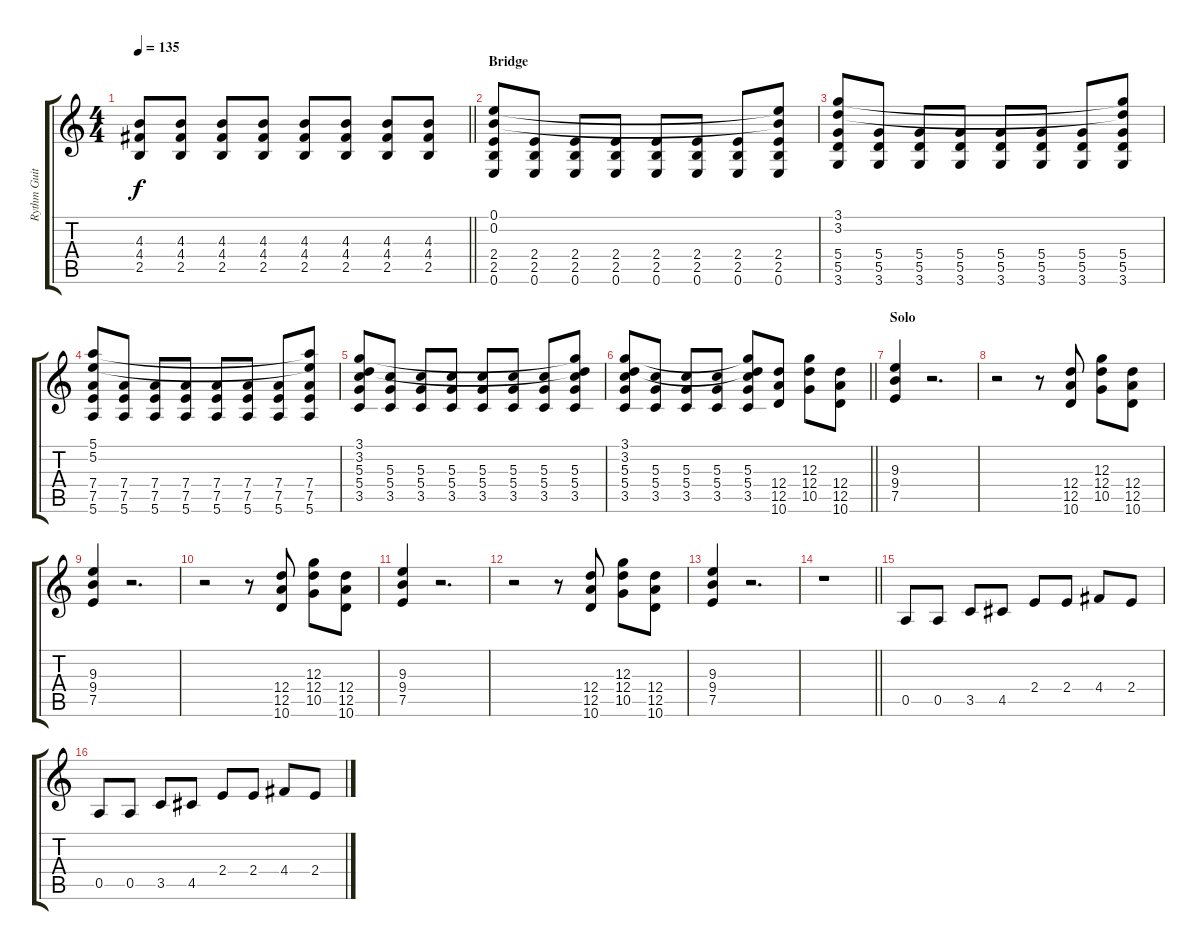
\track ("Rythm Guitar" "Rythm Guit") {instrument overdrivenguitar}
\staff {score tabs}
\tuning (E4 B3 G3 D3 A2 E2) {hide}
\ts (4 4)
\tempo 135
\clef g2
\barLineRight lightlight
\ks c
(4.3 4.4 2.5).8{dy f} (4.3 4.4 2.5).8 (4.3 4.4 2.5).8 (4.3 4.4 2.5).8 (4.3 4.4 2.5).8 (4.3 4.4 2.5).8 (4.3 4.4 2.5).8 (4.3 4.4 2.5).8 |
\section ("" "Bridge")
(0.1 0.2 2.4 2.5 0.6).8 (2.4 2.5 0.6).8 (2.4 2.5 0.6).8 (2.4 2.5 0.6).8 (2.4 2.5 0.6).8 (2.4 2.5 0.6).8 (2.4 2.5 0.6).8 (0.1{t} 0.2{t} 2.4 2.5 0.6).8 |
(3.1 3.2 5.4 5.5 3.6).8 (5.4 5.5 3.6).8 (5.4 5.5 3.6).8 (5.4 5.5 3.6).8 (5.4 5.5 3.6).8 (5.4 5.5 3.6).8 (5.4 5.5 3.6).8 (3.1{t} 3.2{t} 5.4 5.5 3.6).8 |
(5.1 5.2 7.4 7.5 5.6).8 (7.4 7.5 5.6).8 (7.4 7.5 5.6).8 (7.4 7.5 5.6).8 (7.4 7.5 5.6).8 (7.4 7.5 5.6).8 (7.4 7.5 5.6).8 (5.1{t} 5.2{t} 7.4 7.5 5.6).8 |
(3.1 3.2 5.3 5.4 3.5).8 (5.3 5.4 3.5).8 (5.3 5.4 3.5).8 (5.3 5.4 3.5).8 (5.3 5.4 3.5).8 (5.3 5.4 3.5).8 (5.3 5.4 3.5).8 (3.1{t} 3.2{t} 5.3 5.4 3.5).8 |
\barLineRight lightlight
(3.1 3.2 5.3 5.4 3.5).8 (5.3 5.4 3.5).8 (5.3 5.4 3.5).8 (5.3 5.4 3.5).8 (3.1{t} 3.2{t} 5.3 5.4 3.5).8 (12.4 12.5 10.6).8 (12.3 12.4 10.5).8 (12.4 12.5 10.6).8 |
\section ("" "Solo")
(9.3 9.4 7.5).4 r.2{d} |
r.2 r.8 (12.4 12.5 10.6).8 (12.3 12.4 10.5).8 (12.4 12.5 10.6).8 |
(9.3 9.4 7.5).4 r.2{d} |
r.2 r.8 (12.4 12.5 10.6).8 (12.3 12.4 10.5).8 (12.4 12.5 10.6).8 |
(9.3 9.4 7.5).4 r.2{d} |
r.2 r.8 (12.4 12.5 10.6).8 (12.3 12.4 10.5).8 (12.4 12.5 10.6).8 |
(9.3 9.4 7.5).4 r.2{d} |
\barLineRight lightlight
r.1 |
0.5.8 0.5.8 3.5.8 4.5.8 2.4.8 2.4.8 4.4.8 2.4.8 |
0.5.8 0.5.8 3.5.8 4.5.8 2.4.8 2.4.8 4.4.8 2.4.8
